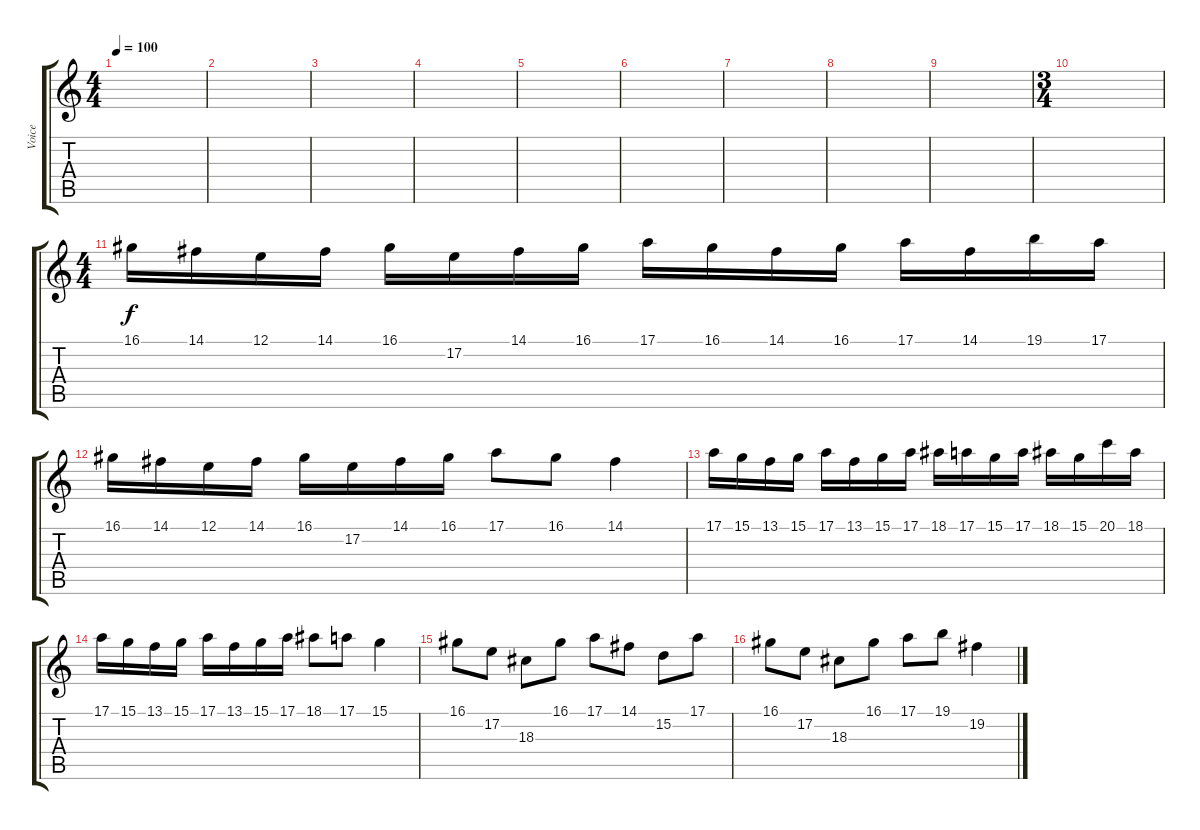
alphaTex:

\track ("Voice" "Voice") {instrument tremolostrings}
\staff {score tabs}
\tuning (E4 B3 G3 D3 A2 E2) {hide}
\ts (4 4)
\tempo 100
\clef g2
\ks c
|
|
|
|
|
|
|
|
|
\ts (3 4)
|
\ts (4 4)
16.1.16{instrument lead6voice} 14.1.16 12.1.16 14.1.16 16.1.16 17.2.16 14.1.16 16.1.16 17.1.16 16.1.16 14.1.16 16.1.16 17.1.16 14.1.16 19.1.16 17.1.16 |
16.1.16 14.1.16 12.1.16 14.1.16 16.1.16 17.2.16 14.1.16 16.1.16 17.1.8 16.1.8 14.1.4 |
17.1.16 15.1.16 13.1.16 15.1.16 17.1.16 13.1.16 15.1.16 17.1.16 18.1.16 17.1.16 15.1.16 17.1.16 18.1.16 15.1.16 20.1.16 18.1.16 |
17.1.16 15.1.16 13.1.16 15.1.16 17.1.16 13.1.16 15.1.16 17.1.16 18.1.8 17.1.8 15.1.4 |
16.1.8 17.2.8 18.3.8 16.1.8 17.1.8 14.1.8 15.2.8 17.1.8 |
16.1.8 17.2.8 18.3.8 16.1.8 17.1.8 19.1.8 19.2.4
